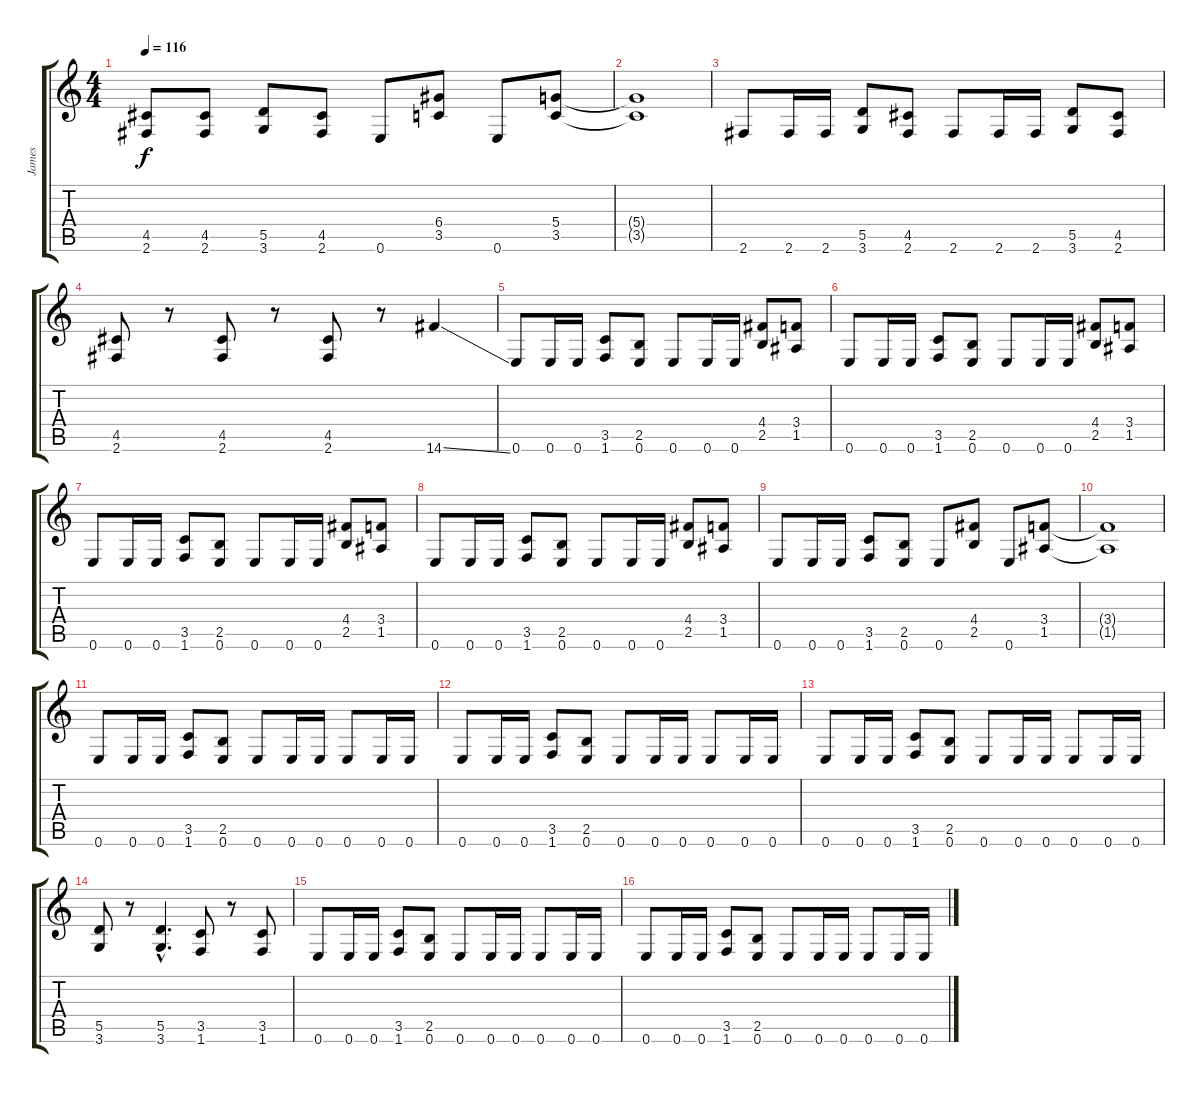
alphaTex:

\track ("James" "James") {instrument distortionguitar}
\staff {score tabs}
\tuning (E4 B3 G3 D3 A2 E2) {hide}
\ts (4 4)
\tempo 116
\clef g2
\ks c
(4.5 2.6).8{dy f} (4.5 2.6).8 (5.5 3.6).8 (4.5 2.6).8 0.6.8 (6.4 3.5).8 0.6.8 (5.4 3.5).8 |
(5.4{t} 3.5{t}).1 |
2.6.8 2.6.16 2.6.16 (5.5 3.6).8 (4.5 2.6).8 2.6.8 2.6.16 2.6.16 (5.5 3.6).8 (4.5 2.6).8 |
(4.5 2.6).8 r.8 (4.5 2.6).8 r.8 (4.5 2.6).8 r.8 14.6{ss}.4 |
0.6.8 0.6.16 0.6.16 (3.5 1.6).8 (2.5 0.6).8 0.6.8 0.6.16 0.6.16 (4.4 2.5).8 (3.4 1.5).8 |
0.6.8 0.6.16 0.6.16 (3.5 1.6).8 (2.5 0.6).8 0.6.8 0.6.16 0.6.16 (4.4 2.5).8 (3.4 1.5).8 |
0.6.8 0.6.16 0.6.16 (3.5 1.6).8 (2.5 0.6).8 0.6.8 0.6.16 0.6.16 (4.4 2.5).8 (3.4 1.5).8 |
0.6.8 0.6.16 0.6.16 (3.5 1.6).8 (2.5 0.6).8 0.6.8 0.6.16 0.6.16 (4.4 2.5).8 (3.4 1.5).8 |
0.6.8 0.6.16 0.6.16 (3.5 1.6).8 (2.5 0.6).8 0.6.8 (4.4 2.5).8 0.6.8 (3.4 1.5).8 |
(3.4{t} 1.5{t}).1 |
0.6.8 0.6.16 0.6.16 (3.5 1.6).8 (2.5 0.6).8 0.6.8 0.6.16 0.6.16 0.6.8 0.6.16 0.6.16 |
0.6.8 0.6.16 0.6.16 (3.5 1.6).8 (2.5 0.6).8 0.6.8 0.6.16 0.6.16 0.6.8 0.6.16 0.6.16 |
0.6.8 0.6.16 0.6.16 (3.5 1.6).8 (2.5 0.6).8 0.6.8 0.6.16 0.6.16 0.6.8 0.6.16 0.6.16 |
(5.5 3.6).8 r.8 (5.5{hac} 3.6{hac}).4{d} (3.5 1.6).8 r.8 (3.5 1.6).8 |
0.6.8 0.6.16 0.6.16 (3.5 1.6).8 (2.5 0.6).8 0.6.8 0.6.16 0.6.16 0.6.8 0.6.16 0.6.16 |
0.6.8 0.6.16 0.6.16 (3.5 1.6).8 (2.5 0.6).8 0.6.8 0.6.16 0.6.16 0.6.8 0.6.16 0.6.16
